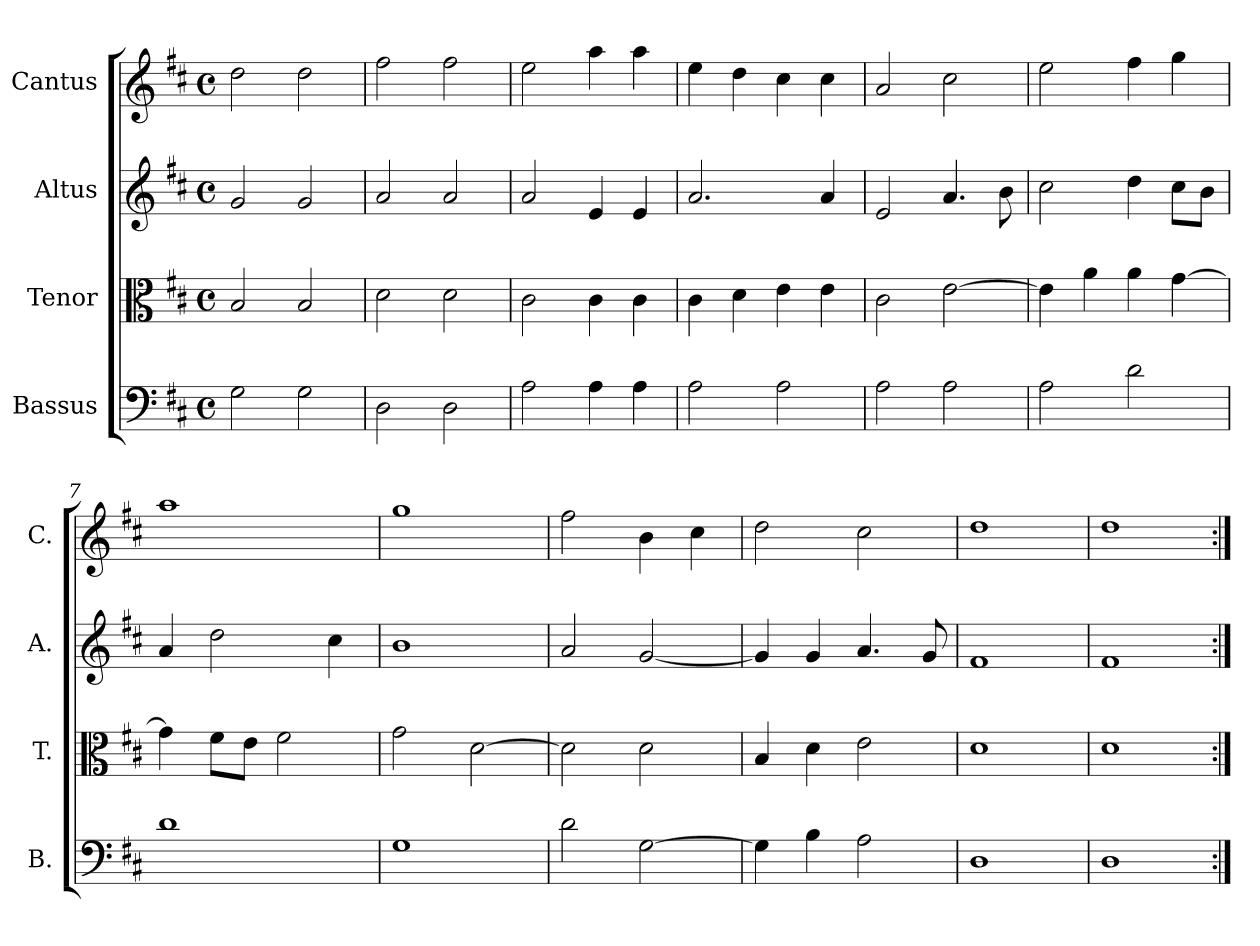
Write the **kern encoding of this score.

**kern	**kern	**kern	**kern
*part4	*part3	*part2	*part1
*staff4	*staff3	*staff2	*staff1
*I"Bassus	*I"Tenor	*I"Altus	*I"Cantus
*I'B.	*I'T.	*I'A.	*I'C.
*clefF4	*clefC3	*clefG2	*clefG2
*k[f#c#]	*k[f#c#]	*k[f#c#]	*k[f#c#]
*D:	*D:	*D:	*D:
*M4/4	*M4/4	*M4/4	*M4/4
*met(c)	*met(c)	*met(c)	*met(c)
=1	=1	=1	=1
2G\	2B/	2g/	2dd\
2G\	2B/	2g/	2dd\
=2	=2	=2	=2
2D\	2d\	2a/	2ff#\
2D\	2d\	2a/	2ff#\
=3	=3	=3	=3
2A\	2c#\	2a/	2ee\
4A\	4c#\	4e/	4aa\
4A\	4c#\	4e/	4aa\
=4	=4	=4	=4
2A\	4c#\	2.a/	4ee\
.	4d\	.	4dd\
2A\	4e\	.	4cc#\
.	4e\	4a/	4cc#\
=5	=5	=5	=5
2A\	2c#\	2e/	2a/
2A\	[2e\	4.a/	2cc#\
.	.	8b\	.
=6	=6	=6	=6
2A\	4e\]	2cc#\	2ee\
.	4a\	.	.
2d\	4a\	4dd\	4ff#\
.	[4g\	8cc#\L	4gg\
.	.	8b\J	.
=7	=7	=7	=7
1d\	4g\]	4a/	1aa\
.	8f#\L	2dd\	.
.	8e\J	.	.
.	2f#\	.	.
.	.	4cc#\	.
=8	=8	=8	=8
1G\	2g\	1b\	1gg\
.	[2d\	.	.
=9	=9	=9	=9
2d\	2d\]	2a/	2ff#\
[2G\	2d\	[2g/	4b\
.	.	.	4cc#\
=10	=10	=10	=10
4G\]	4B/	4g/]	2dd\
4B\	4d\	4g/	.
2A\	2e\	4.a/	2cc#\
.	.	8g/	.
=11	=11	=11	=11
1D\	1d\	1f#/	1dd\
=12	=12	=12	=12
1D\	1d\	1f#/	1dd\
=:|!	=:|!	=:|!	=:|!
*-	*-	*-	*-
